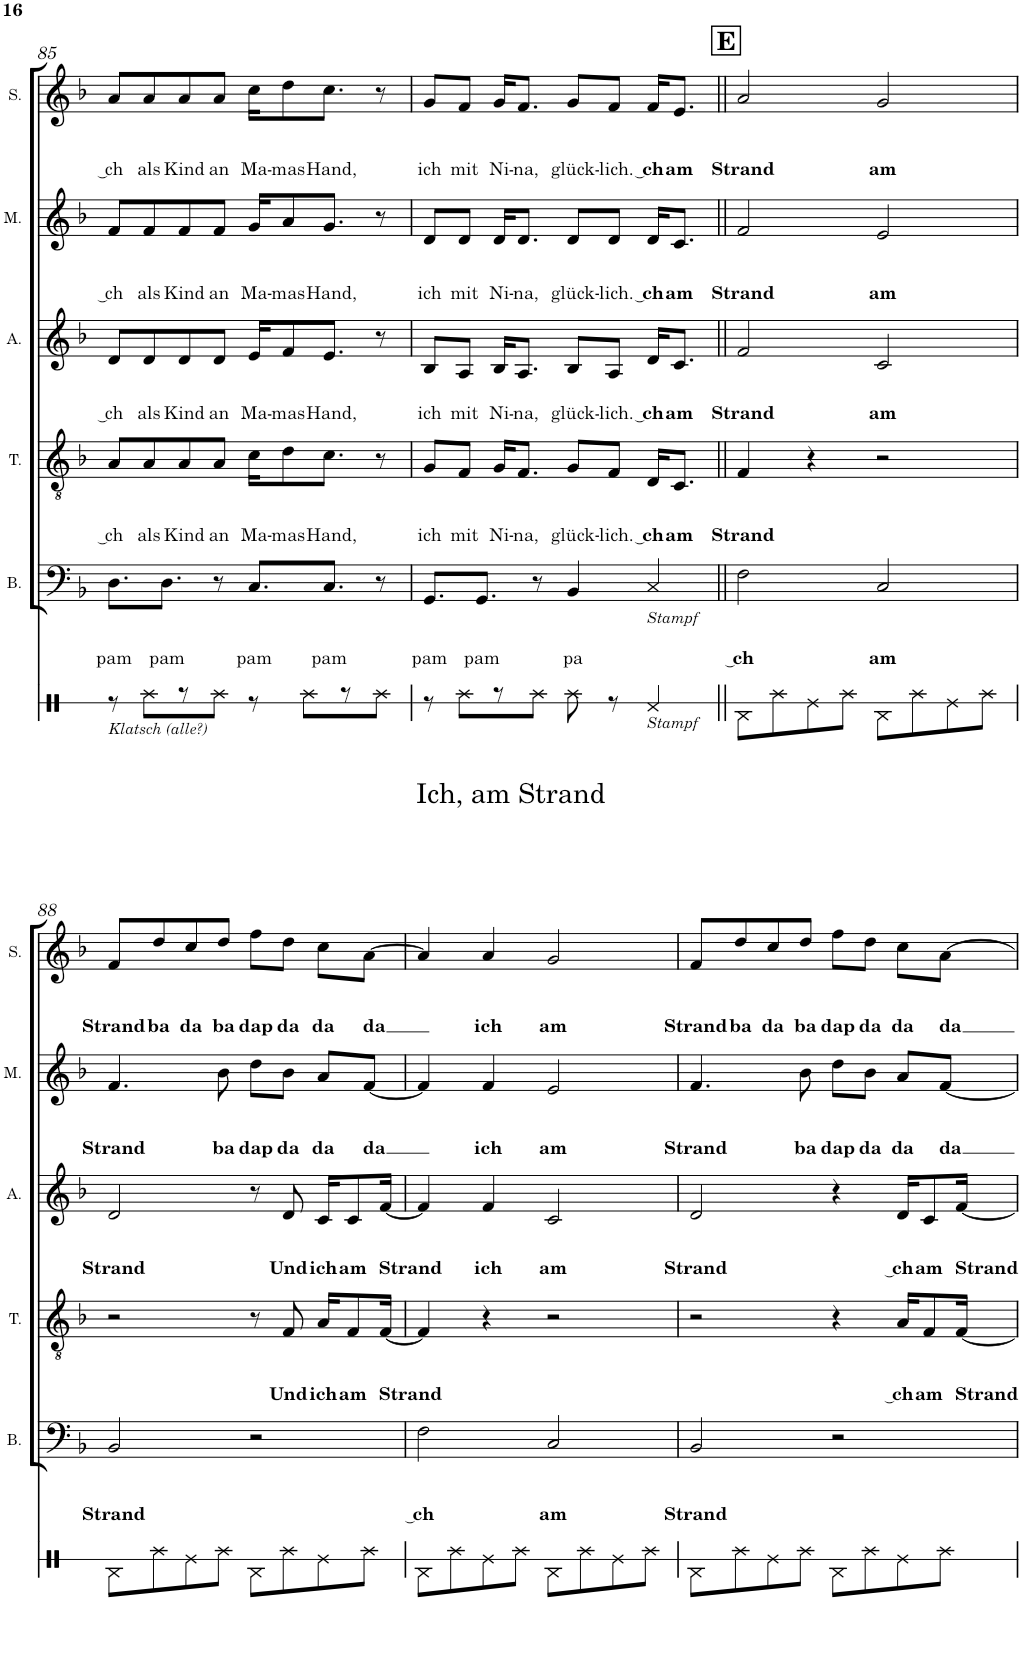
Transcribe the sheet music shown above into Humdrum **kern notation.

**kern	**kern	**text	**text	**text	**kern	**text	**text	**text	**kern	**text	**text	**text	**kern	**text	**text	**text	**kern	**text	**text	**text
*part6	*part5	*part5	*part5	*part5	*part4	*part4	*part4	*part4	*part3	*part3	*part3	*part3	*part2	*part2	*part2	*part2	*part1	*part1	*part1	*part1
*staff6	*staff5	*staff5	*staff5	*staff5	*staff4	*staff4	*staff4	*staff4	*staff3	*staff3	*staff3	*staff3	*staff2	*staff2	*staff2	*staff2	*staff1	*staff1	*staff1	*staff1
*I"Perkussion	*I"Bass	*	*	*	*I"Tenor	*	*	*	*I"Alt	*	*	*	*I"Mezzo	*	*	*	*I"Sopran	*	*	*
*	*I'B.	*	*	*	*I'T.	*	*	*	*I'A.	*	*	*	*I'M.	*	*	*	*I'S.	*	*	*
!!LO:PB:g=z
*clefX	*clefF4	*	*	*	*clefGv2	*	*	*	*clefG2	*	*	*	*clefG2	*	*	*	*clefG2	*	*	*
*k[b-]	*k[b-]	*	*	*	*k[b-]	*	*	*	*k[b-]	*	*	*	*k[b-]	*	*	*	*k[b-]	*	*	*
*d:	*d:	*	*	*	*d:	*	*	*	*d:	*	*	*	*d:	*	*	*	*d:	*	*	*
*M4/4	*M4/4	*	*	*	*M4/4	*	*	*	*M4/4	*	*	*	*M4/4	*	*	*	*M4/4	*	*	*
=85	=85	=85	=85	=85	=85	=85	=85	=85	=85	=85	=85	=85	=85	=85	=85	=85	=85	=85	=85	=85
!LO:TX:b:i:t=Klatsch (alle?)	!	!	!	!	!	!	!	!	!	!	!	!	!	!	!	!	!	!	!	!
!	!	!	!	!LO:LY:b	!	!	!	!LO:LY:b	!	!	!	!LO:LY:b	!	!	!	!LO:LY:b	!	!	!	!LO:LY:b
8r	8.D\L	.	.	pam	8A/L	.	.	‿ch	8d/L	.	.	‿ch	8f/L	.	.	‿ch	8a/L	.	.	‿ch
!	!	!	!	!	!	!	!	!LO:LY:b	!	!	!	!LO:LY:b	!	!	!	!LO:LY:b	!	!	!	!LO:LY:b
8Rg\L	.	.	.	.	8A/	.	.	als	8d/	.	.	als	8f/	.	.	als	8a/	.	.	als
!	!	!	!	!LO:LY:b	!	!	!	!	!	!	!	!	!	!	!	!	!	!	!	!
.	8.D\J	.	.	pam	.	.	.	.	.	.	.	.	.	.	.	.	.	.	.	.
!	!	!	!	!	!	!	!	!LO:LY:b	!	!	!	!LO:LY:b	!	!	!	!LO:LY:b	!	!	!	!LO:LY:b
8r	.	.	.	.	8A/	.	.	Kind	8d/	.	.	Kind	8f/	.	.	Kind	8a/	.	.	Kind
!	!	!	!	!	!	!	!	!LO:LY:b	!	!	!	!LO:LY:b	!	!	!	!LO:LY:b	!	!	!	!LO:LY:b
8Rg\J	8r	.	.	.	8A/J	.	.	an	8d/J	.	.	an	8f/J	.	.	an	8a/J	.	.	an
!	!	!	!	!LO:LY:b	!	!	!	!LO:LY:b	!	!	!	!LO:LY:b	!	!	!	!LO:LY:b	!	!	!	!LO:LY:b
8r	8.C/L	.	.	pam	16c\KL	.	.	Ma-	16e/KL	.	.	Ma-	16g/KL	.	.	Ma-	16cc\KL	.	.	Ma-
!	!	!	!	!	!	!	!	!LO:LY:b	!	!	!	!LO:LY:b	!	!	!	!LO:LY:b	!	!	!	!LO:LY:b
.	.	.	.	.	8d\	.	.	-mas	8f/	.	.	-mas	8a/	.	.	-mas	8dd\	.	.	-mas
8Rg\L	.	.	.	.	.	.	.	.	.	.	.	.	.	.	.	.	.	.	.	.
!	!	!	!	!LO:LY:b	!	!	!	!LO:LY:b	!	!	!	!LO:LY:b	!	!	!	!LO:LY:b	!	!	!	!LO:LY:b
.	8.C/J	.	.	pam	8.c\J	.	.	Hand,	8.e/J	.	.	Hand,	8.g/J	.	.	Hand,	8.cc\J	.	.	Hand,
8r	.	.	.	.	.	.	.	.	.	.	.	.	.	.	.	.	.	.	.	.
8Rg\J	8r	.	.	.	8r	.	.	.	8r	.	.	.	8r	.	.	.	8r	.	.	.
=86	=86	=86	=86	=86	=86	=86	=86	=86	=86	=86	=86	=86	=86	=86	=86	=86	=86	=86	=86	=86
!	!	!	!	!LO:LY:b	!	!	!	!LO:LY:b	!	!	!	!LO:LY:b	!	!	!	!LO:LY:b	!	!	!	!LO:LY:b
8r	8.GG/L	.	.	pam	8G/L	.	.	ich	8B-/L	.	.	ich	8d/L	.	.	ich	8g/L	.	.	ich
!	!	!	!	!	!	!	!	!LO:LY:b	!	!	!	!LO:LY:b	!	!	!	!LO:LY:b	!	!	!	!LO:LY:b
8Rg\L	.	.	.	.	8F/J	.	.	mit	8A/J	.	.	mit	8d/J	.	.	mit	8f/J	.	.	mit
!	!	!	!	!LO:LY:b	!	!	!	!	!	!	!	!	!	!	!	!	!	!	!	!
.	8.GG/J	.	.	pam	.	.	.	.	.	.	.	.	.	.	.	.	.	.	.	.
!	!	!	!	!	!	!	!	!LO:LY:b	!	!	!	!LO:LY:b	!	!	!	!LO:LY:b	!	!	!	!LO:LY:b
8r	.	.	.	.	16G/KL	.	.	Ni-	16B-/KL	.	.	Ni-	16d/KL	.	.	Ni-	16g/KL	.	.	Ni-
!	!	!	!	!	!	!	!	!LO:LY:b	!	!	!	!LO:LY:b	!	!	!	!LO:LY:b	!	!	!	!LO:LY:b
.	.	.	.	.	8.F/J	.	.	-na,	8.A/J	.	.	-na,	8.d/J	.	.	-na,	8.f/J	.	.	-na,
8Rg\J	8r	.	.	.	.	.	.	.	.	.	.	.	.	.	.	.	.	.	.	.
!	!	!	!	!LO:LY:b	!	!	!	!LO:LY:b	!	!	!	!LO:LY:b	!	!	!	!LO:LY:b	!	!	!	!LO:LY:b
8Rg\	4BB-/	.	.	pa	8G/L	.	.	glück-	8B-/L	.	.	glück-	8d/L	.	.	glück-	8g/L	.	.	glück-
!	!	!	!	!	!	!	!	!LO:LY:b	!	!	!	!LO:LY:b	!	!	!	!LO:LY:b	!	!	!	!LO:LY:b
8r	.	.	.	.	8F/J	.	.	-lich.	8A/J	.	.	-lich.	8d/J	.	.	-lich.	8f/J	.	.	-lich.
!	!LO:TX:b:i:t=Stampf	!	!	!	!	!	!	!	!	!	!	!	!	!	!	!	!	!	!	!
!LO:TX:b:i:t=Stampf	!	!	!	!	!	!	!	!	!	!	!	!	!	!	!	!	!	!	!	!
!	!	!	!	!	!	!	!	!LO:LY:b	!	!	!	!LO:LY:b	!	!	!	!LO:LY:b	!	!	!	!LO:LY:b
4Rd/	4C/	.	.	.	16D/KL	.	.	‿ ch	16d/KL	.	.	‿ ch	16d/KL	.	.	‿ ch	16f/KL	.	.	‿ ch
!	!	!	!	!	!	!	!	!LO:LY:b	!	!	!	!LO:LY:b	!	!	!	!LO:LY:b	!	!	!	!LO:LY:b
.	.	.	.	.	8.C/J	.	.	am	8.c/J	.	.	am	8.c/J	.	.	am	8.e/J	.	.	am
!!LO:REH:place=s1:a:B:cj:fs=14.2:t=E
=87||	=87||	=87||	=87||	=87||	=87||	=87||	=87||	=87||	=87||	=87||	=87||	=87||	=87||	=87||	=87||	=87||	=87||	=87||	=87||	=87||
!	!	!	!	!LO:LY:b	!	!	!	!LO:LY:b	!	!	!	!LO:LY:b	!	!	!	!LO:LY:b	!	!	!	!LO:LY:b
8RB\L	2F\	.	.	‿ ch	4F/	.	.	Strand	2f/	.	.	Strand	2f/	.	.	Strand	2a/	.	.	Strand
8Rg\	.	.	.	.	.	.	.	.	.	.	.	.	.	.	.	.	.	.	.	.
8Re\	.	.	.	.	4r	.	.	.	.	.	.	.	.	.	.	.	.	.	.	.
8Rg\J	.	.	.	.	.	.	.	.	.	.	.	.	.	.	.	.	.	.	.	.
!	!	!	!	!LO:LY:b	!	!	!	!	!	!	!	!LO:LY:b	!	!	!	!LO:LY:b	!	!	!	!LO:LY:b
8RB\L	2C/	.	.	am	2r	.	.	.	2c/	.	.	am	2e/	.	.	am	2g/	.	.	am
8Rg\	.	.	.	.	.	.	.	.	.	.	.	.	.	.	.	.	.	.	.	.
8Re\	.	.	.	.	.	.	.	.	.	.	.	.	.	.	.	.	.	.	.	.
8Rg\J	.	.	.	.	.	.	.	.	.	.	.	.	.	.	.	.	.	.	.	.
!!LO:LB:g=z
=88	=88	=88	=88	=88	=88	=88	=88	=88	=88	=88	=88	=88	=88	=88	=88	=88	=88	=88	=88	=88
!	!	!	!	!LO:LY:b	!	!	!	!	!	!	!	!LO:LY:b	!	!	!	!LO:LY:b	!	!	!	!LO:LY:b
8RB\L	2BB-/	.	.	Strand	2r	.	.	.	2d/	.	.	Strand	4.f/	.	.	Strand	8f/L	.	.	Strand
!	!	!	!	!	!	!	!	!	!	!	!	!	!	!	!	!	!	!	!	!LO:LY:b
8Rg\	.	.	.	.	.	.	.	.	.	.	.	.	.	.	.	.	8dd/	.	.	ba
!	!	!	!	!	!	!	!	!	!	!	!	!	!	!	!	!	!	!	!	!LO:LY:b
8Re\	.	.	.	.	.	.	.	.	.	.	.	.	.	.	.	.	8cc/	.	.	da
!	!	!	!	!	!	!	!	!	!	!	!	!	!	!	!	!LO:LY:b	!	!	!	!LO:LY:b
8Rg\J	.	.	.	.	.	.	.	.	.	.	.	.	8b-\	.	.	ba	8dd/J	.	.	ba
!	!	!	!	!	!	!	!	!	!	!	!	!	!	!	!	!LO:LY:b	!	!	!	!LO:LY:b
8RB\L	2r	.	.	.	8r	.	.	.	8r	.	.	.	8dd\L	.	.	dap	8ff\L	.	.	dap
!	!	!	!	!	!	!	!	!LO:LY:b	!	!	!	!LO:LY:b	!	!	!	!LO:LY:b	!	!	!	!LO:LY:b
8Rg\	.	.	.	.	8F/	.	.	Und	8d/	.	.	Und	8b-\J	.	.	da	8dd\J	.	.	da
!	!	!	!	!	!	!	!	!LO:LY:b	!	!	!	!LO:LY:b	!	!	!	!LO:LY:b	!	!	!	!LO:LY:b
8Re\	.	.	.	.	16A/KL	.	.	ich	16c/KL	.	.	ich	8a/L	.	.	da	8cc\L	.	.	da
!	!	!	!	!	!	!	!	!LO:LY:b	!	!	!	!LO:LY:b	!	!	!	!	!	!	!	!
.	.	.	.	.	8F/	.	.	am	8c/	.	.	am	.	.	.	.	.	.	.	.
!	!	!	!	!	!	!	!	!	!	!	!	!	!	!	!	!LO:LY:b	!	!	!	!LO:LY:b
8Rg\J	.	.	.	.	.	.	.	.	.	.	.	.	[8f/J	.	.	da	[8a\J	.	.	da
!	!	!	!	!	!	!	!	!LO:LY:b	!	!	!	!LO:LY:b	!	!	!	!	!	!	!	!
.	.	.	.	.	[16F/Jk	.	.	Strand	[16f/Jk	.	.	Strand	.	.	.	.	.	.	.	.
=89	=89	=89	=89	=89	=89	=89	=89	=89	=89	=89	=89	=89	=89	=89	=89	=89	=89	=89	=89	=89
!	!	!	!	!LO:LY:b	!	!	!	!	!	!	!	!	!	!	!	!	!	!	!	!
8RB\L	2F\	.	.	‿ ch	4F/]	.	.	.	4f/]	.	.	.	4f/]	.	.	.	4a/]	.	.	.
8Rg\	.	.	.	.	.	.	.	.	.	.	.	.	.	.	.	.	.	.	.	.
!	!	!	!	!	!	!	!	!	!	!	!	!LO:LY:b	!	!	!	!LO:LY:b	!	!	!	!LO:LY:b
8Re\	.	.	.	.	4r	.	.	.	4f/	.	.	ich	4f/	.	.	ich	4a/	.	.	ich
8Rg\J	.	.	.	.	.	.	.	.	.	.	.	.	.	.	.	.	.	.	.	.
!	!	!	!	!LO:LY:b	!	!	!	!	!	!	!	!LO:LY:b	!	!	!	!LO:LY:b	!	!	!	!LO:LY:b
8RB\L	2C/	.	.	am	2r	.	.	.	2c/	.	.	am	2e/	.	.	am	2g/	.	.	am
8Rg\	.	.	.	.	.	.	.	.	.	.	.	.	.	.	.	.	.	.	.	.
8Re\	.	.	.	.	.	.	.	.	.	.	.	.	.	.	.	.	.	.	.	.
8Rg\J	.	.	.	.	.	.	.	.	.	.	.	.	.	.	.	.	.	.	.	.
=90	=90	=90	=90	=90	=90	=90	=90	=90	=90	=90	=90	=90	=90	=90	=90	=90	=90	=90	=90	=90
!	!	!	!	!LO:LY:b	!	!	!	!	!	!	!	!LO:LY:b	!	!	!	!LO:LY:b	!	!	!	!LO:LY:b
8RB\L	2BB-/	.	.	Strand	2r	.	.	.	2d/	.	.	Strand	4.f/	.	.	Strand	8f/L	.	.	Strand
!	!	!	!	!	!	!	!	!	!	!	!	!	!	!	!	!	!	!	!	!LO:LY:b
8Rg\	.	.	.	.	.	.	.	.	.	.	.	.	.	.	.	.	8dd/	.	.	ba
!	!	!	!	!	!	!	!	!	!	!	!	!	!	!	!	!	!	!	!	!LO:LY:b
8Re\	.	.	.	.	.	.	.	.	.	.	.	.	.	.	.	.	8cc/	.	.	da
!	!	!	!	!	!	!	!	!	!	!	!	!	!	!	!	!LO:LY:b	!	!	!	!LO:LY:b
8Rg\J	.	.	.	.	.	.	.	.	.	.	.	.	8b-\	.	.	ba	8dd/J	.	.	ba
!	!	!	!	!	!	!	!	!	!	!	!	!	!	!	!	!LO:LY:b	!	!	!	!LO:LY:b
8RB\L	2r	.	.	.	4r	.	.	.	4r	.	.	.	8dd\L	.	.	dap	8ff\L	.	.	dap
!	!	!	!	!	!	!	!	!	!	!	!	!	!	!	!	!LO:LY:b	!	!	!	!LO:LY:b
8Rg\	.	.	.	.	.	.	.	.	.	.	.	.	8b-\J	.	.	da	8dd\J	.	.	da
!	!	!	!	!	!	!	!	!LO:LY:b	!	!	!	!LO:LY:b	!	!	!	!LO:LY:b	!	!	!	!LO:LY:b
8Re\	.	.	.	.	16A/KL	.	.	‿ ch	16d/KL	.	.	‿ ch	8a/L	.	.	da	8cc\L	.	.	da
!	!	!	!	!	!	!	!	!LO:LY:b	!	!	!	!LO:LY:b	!	!	!	!	!	!	!	!
.	.	.	.	.	8F/	.	.	am	8c/	.	.	am	.	.	.	.	.	.	.	.
!	!	!	!	!	!	!	!	!	!	!	!	!	!	!	!	!LO:LY:b	!	!	!	!LO:LY:b
8Rg\J	.	.	.	.	.	.	.	.	.	.	.	.	[8f/J	.	.	da	[8a\J	.	.	da
!	!	!	!	!	!	!	!	!LO:LY:b	!	!	!	!LO:LY:b	!	!	!	!	!	!	!	!
.	.	.	.	.	[16F/Jk	.	.	Strand	[16f/Jk	.	.	Strand	.	.	.	.	.	.	.	.
=	=	=	=	=	=	=	=	=	=	=	=	=	=	=	=	=	=	=	=	=
*-	*-	*-	*-	*-	*-	*-	*-	*-	*-	*-	*-	*-	*-	*-	*-	*-	*-	*-	*-	*-
